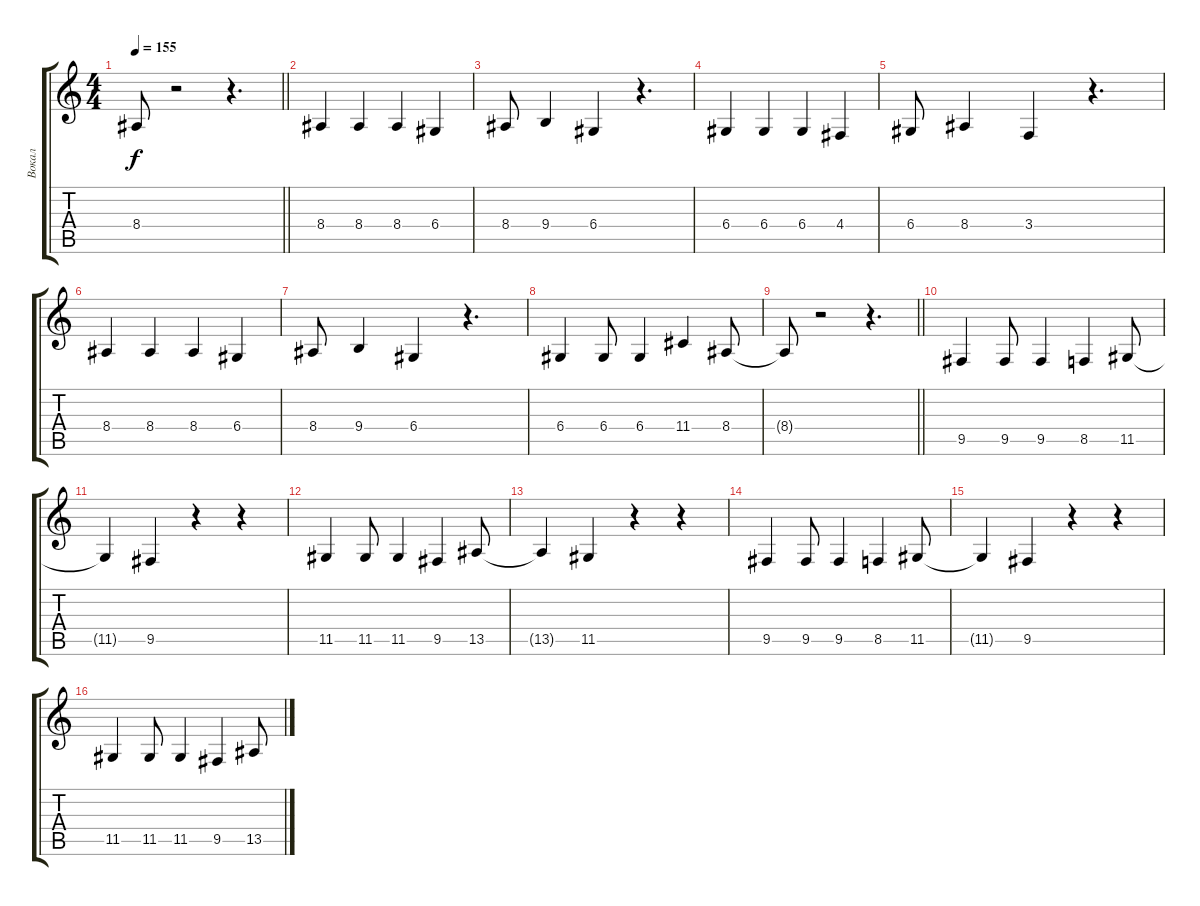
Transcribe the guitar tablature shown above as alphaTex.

\track ("Вокал" "Вокал") {instrument flute}
\staff {score tabs}
\tuning (E4 B3 G3 D3 A2 E2) {hide}
\ts (4 4)
\tempo 155
\clef g2
\barLineRight lightlight
\ks c
8.4{t}.8{dy f} r.2 r.4{d} |
\section ("" " ")
8.4.4 8.4.4 8.4.4 6.4.4 |
8.4.8 9.4.4 6.4.4 r.4{d} |
6.4.4 6.4.4 6.4.4 4.4.4 |
6.4.8 8.4.4 3.4.4 r.4{d} |
8.4.4 8.4.4 8.4.4 6.4.4 |
8.4.8 9.4.4 6.4.4 r.4{d} |
6.4.4 6.4.8 6.4.4 11.4.4 8.4.8 |
\barLineRight lightlight
8.4{t}.8 r.2 r.4{d} |
\section ("" " ")
9.5.4 9.5.8 9.5.4 8.5.4 11.5.8 |
11.5{t}.4 9.5.4 r.4 r.4 |
11.5.4 11.5.8 11.5.4 9.5.4 13.5.8 |
13.5{t}.4 11.5.4 r.4 r.4 |
9.5.4 9.5.8 9.5.4 8.5.4 11.5.8 |
11.5{t}.4 9.5.4 r.4 r.4 |
11.5.4 11.5.8 11.5.4 9.5.4 13.5.8
